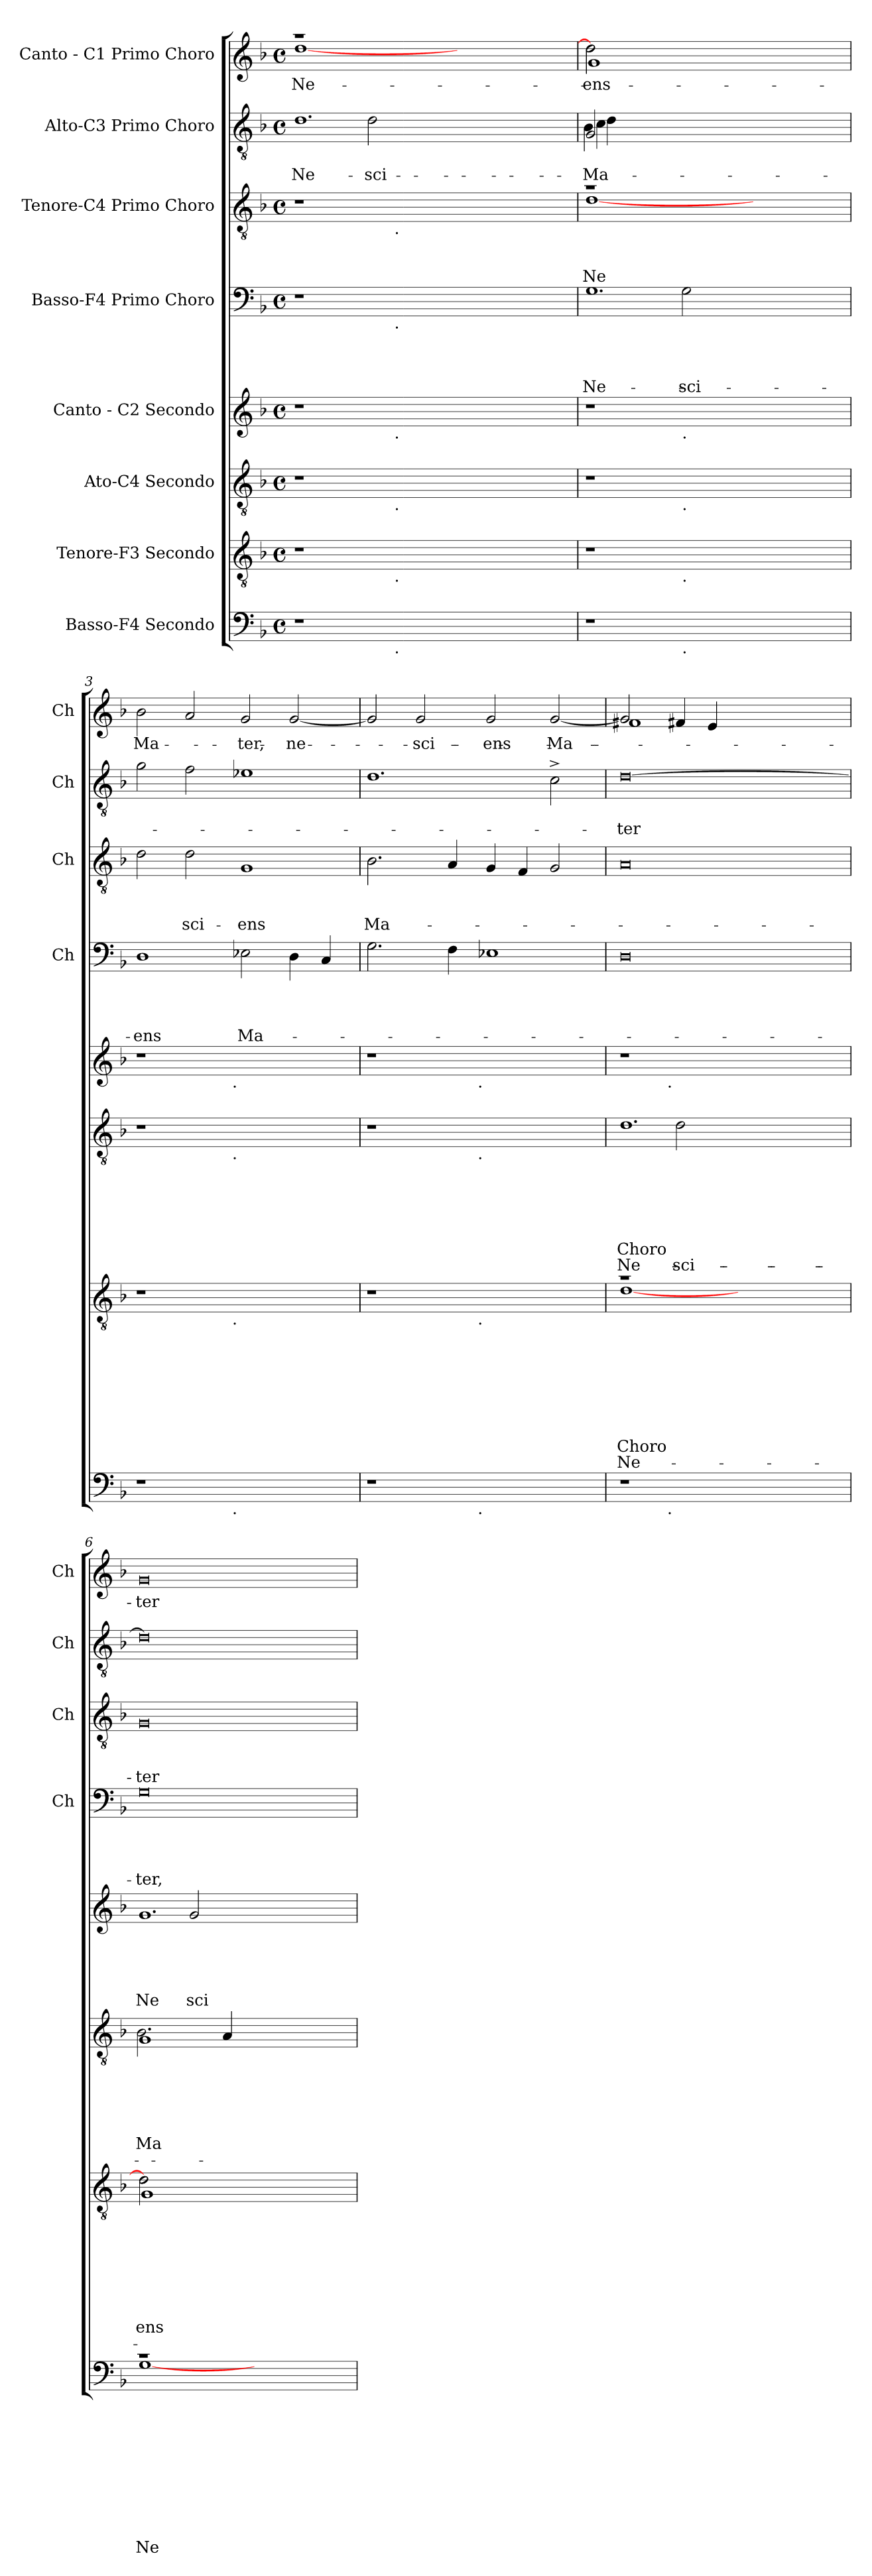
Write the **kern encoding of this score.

**kern	**text	**text	**text	**text	**text	**text	**text	**text	**text	**text	**kern	**text	**text	**text	**text	**text	**text	**text	**text	**text	**kern	**text	**text	**text	**text	**text	**text	**text	**kern	**text	**text	**text	**text	**text	**kern	**text	**text	**text	**text	**kern	**text	**text	**text	**kern	**text	**text	**kern	**text
*part8	*part8	*part8	*part8	*part8	*part8	*part8	*part8	*part8	*part8	*part8	*part7	*part7	*part7	*part7	*part7	*part7	*part7	*part7	*part7	*part7	*part6	*part6	*part6	*part6	*part6	*part6	*part6	*part6	*part5	*part5	*part5	*part5	*part5	*part5	*part4	*part4	*part4	*part4	*part4	*part3	*part3	*part3	*part3	*part2	*part2	*part2	*part1	*part1
*staff8	*staff8	*staff8	*staff8	*staff8	*staff8	*staff8	*staff8	*staff8	*staff8	*staff8	*staff7	*staff7	*staff7	*staff7	*staff7	*staff7	*staff7	*staff7	*staff7	*staff7	*staff6	*staff6	*staff6	*staff6	*staff6	*staff6	*staff6	*staff6	*staff5	*staff5	*staff5	*staff5	*staff5	*staff5	*staff4	*staff4	*staff4	*staff4	*staff4	*staff3	*staff3	*staff3	*staff3	*staff2	*staff2	*staff2	*staff1	*staff1
*I"Basso-F4 Secondo	*	*	*	*	*	*	*	*	*	*	*I"Tenore-F3 Secondo	*	*	*	*	*	*	*	*	*	*I"Ato-C4 Secondo	*	*	*	*	*	*	*	*I"Canto - C2 Secondo	*	*	*	*	*	*I"Basso-F4 Primo Choro	*	*	*	*	*I"Tenore-C4 Primo Choro	*	*	*	*I"Alto-C3 Primo Choro	*	*	*I"Canto - C1 Primo Choro	*
*	*	*	*	*	*	*	*	*	*	*	*	*	*	*	*	*	*	*	*	*	*	*	*	*	*	*	*	*	*	*	*	*	*	*	*I'Ch	*	*	*	*	*I'Ch	*	*	*	*I'Ch	*	*	*I'Ch	*
*clefF4	*	*	*	*	*	*	*	*	*	*	*clefGv2	*	*	*	*	*	*	*	*	*	*clefGv2	*	*	*	*	*	*	*	*clefG2	*	*	*	*	*	*clefF4	*	*	*	*	*clefGv2	*	*	*	*clefGv2	*	*	*clefG2	*
*k[b-]	*	*	*	*	*	*	*	*	*	*	*k[b-]	*	*	*	*	*	*	*	*	*	*k[b-]	*	*	*	*	*	*	*	*k[b-]	*	*	*	*	*	*k[b-]	*	*	*	*	*k[b-]	*	*	*	*k[b-]	*	*	*k[b-]	*
*F:	*	*	*	*	*	*	*	*	*	*	*F:	*	*	*	*	*	*	*	*	*	*F:	*	*	*	*	*	*	*	*F:	*	*	*	*	*	*F:	*	*	*	*	*F:	*	*	*	*F:	*	*	*F:	*
*M4/4	*	*	*	*	*	*	*	*	*	*	*M4/4	*	*	*	*	*	*	*	*	*	*M4/4	*	*	*	*	*	*	*	*M4/4	*	*	*	*	*	*M4/4	*	*	*	*	*M4/4	*	*	*	*M4/4	*	*	*M4/4	*
*met(c)	*	*	*	*	*	*	*	*	*	*	*met(c)	*	*	*	*	*	*	*	*	*	*met(c)	*	*	*	*	*	*	*	*met(c)	*	*	*	*	*	*met(c)	*	*	*	*	*met(c)	*	*	*	*met(c)	*	*	*met(c)	*
=1	=1	=1	=1	=1	=1	=1	=1	=1	=1	=1	=1	=1	=1	=1	=1	=1	=1	=1	=1	=1	=1	=1	=1	=1	=1	=1	=1	=1	=1	=1	=1	=1	=1	=1	=1	=1	=1	=1	=1	=1	=1	=1	=1	=1	=1	=1	=1	=1
!	!	!	!	!	!	!	!	!	!	!	!	!	!	!	!	!	!	!	!	!	!LO:TX:a:t=Choro	!	!	!	!	!	!	!	!	!	!	!	!	!	!	!	!	!	!	!	!	!	!	!	!	!	!	!
!	!	!	!	!	!	!	!	!	!	!	!	!	!	!	!	!	!	!	!	!	!	!	!	!	!	!	!	!	!	!	!	!	!	!	!	!	!	!	!	!	!	!	!	!	!	!LO:LY:b	!	!LO:LY:b
*^	*	*	*	*	*	*	*	*	*	*	*^	*	*	*	*	*	*	*	*	*	*^	*	*	*	*	*	*	*	*^	*	*	*	*	*	*^	*	*	*	*	*^	*	*	*	*^	*	*	*^	*
1r	2ryy	.	.	.	.	.	.	.	.	.	.	1r	2ryy	.	.	.	.	.	.	.	.	.	1r	2ryy	.	.	.	.	.	.	.	1r	2ryy	.	.	.	.	.	1r	2ryy	.	.	.	.	1r	2ryy	.	.	.	1.d	2ryy	.	Ne-	1raa	[>1dd	Ne-
!	!	!	!	!	!	!	!	!	!	!	!	!	!	!	!	!	!	!	!	!	!	!	!	!	!	!	!	!	!	!	!	!	!	!	!	!	!	!	!	!	!	!	!	!	!	!	!	!	!	!	!	!	!LO:LY:b	!	!	!
.	16.ryy	.	.	.	.	.	.	.	.	.	.	.	16.ryy	.	.	.	.	.	.	.	.	.	.	16.ryy	.	.	.	.	.	.	.	.	16.ryy	.	.	.	.	.	.	16.ryy	.	.	.	.	.	16.ryy	.	.	.	.	2d\	.	-sci-	.	.	.
!	!	!	!	!	!	!	!	!	!	!	!	!	!	!	!	!	!	!	!	!	!	!	!	!	!	!	!	!	!	!	!	!	!	!	!	!	!	!	!	!	!	!	!	!	!	!LO:TX:b:t=.	!	!	!	!	!	!	!	!	!	!
!	!	!	!	!	!	!	!	!	!	!	!	!	!	!	!	!	!	!	!	!	!	!	!	!	!	!	!	!	!	!	!	!	!	!	!	!	!	!	!	!LO:TX:b:t=.	!	!	!	!	!	!	!	!	!	!	!	!	!	!	!	!
!	!	!	!	!	!	!	!	!	!	!	!	!	!	!	!	!	!	!	!	!	!	!	!	!	!	!	!	!	!	!	!	!	!LO:TX:b:t=.	!	!	!	!	!	!	!	!	!	!	!	!	!	!	!	!	!	!	!	!	!	!	!
!	!	!	!	!	!	!	!	!	!	!	!	!	!	!	!	!	!	!	!	!	!	!	!	!LO:TX:b:t=.	!	!	!	!	!	!	!	!	!	!	!	!	!	!	!	!	!	!	!	!	!	!	!	!	!	!	!	!	!	!	!	!
!	!	!	!	!	!	!	!	!	!	!	!	!	!LO:TX:b:t=.	!	!	!	!	!	!	!	!	!	!	!	!	!	!	!	!	!	!	!	!	!	!	!	!	!	!	!	!	!	!	!	!	!	!	!	!	!	!	!	!	!	!	!
!	!LO:TX:b:t=.	!	!	!	!	!	!	!	!	!	!	!	!	!	!	!	!	!	!	!	!	!	!	!	!	!	!	!	!	!	!	!	!	!	!	!	!	!	!	!	!	!	!	!	!	!	!	!	!	!	!	!	!	!	!	!
.	2ryy	.	.	.	.	.	.	.	.	.	.	.	2ryy	.	.	.	.	.	.	.	.	.	.	2ryy	.	.	.	.	.	.	.	.	2ryy	.	.	.	.	.	.	2ryy	.	.	.	.	.	2ryy	.	.	.	.	.	.	.	.	.	.
2ryy	.	.	.	.	.	.	.	.	.	.	.	2ryy	.	.	.	.	.	.	.	.	.	.	2ryy	.	.	.	.	.	.	.	.	2ryy	.	.	.	.	.	.	2ryy	.	.	.	.	.	2ryy	.	.	.	.	.	2ryy	.	.	2ryy	2ryy	.
.	4ryy	.	.	.	.	.	.	.	.	.	.	.	4ryy	.	.	.	.	.	.	.	.	.	.	4ryy	.	.	.	.	.	.	.	.	4ryy	.	.	.	.	.	.	4ryy	.	.	.	.	.	4ryy	.	.	.	.	.	.	.	.	.	.
.	8ryy	.	.	.	.	.	.	.	.	.	.	.	8ryy	.	.	.	.	.	.	.	.	.	.	8ryy	.	.	.	.	.	.	.	.	8ryy	.	.	.	.	.	.	8ryy	.	.	.	.	.	8ryy	.	.	.	.	.	.	.	.	.	.
.	32ryy	.	.	.	.	.	.	.	.	.	.	.	32ryy	.	.	.	.	.	.	.	.	.	.	32ryy	.	.	.	.	.	.	.	.	32ryy	.	.	.	.	.	.	32ryy	.	.	.	.	.	32ryy	.	.	.	.	.	.	.	.	.	.
=2	=2	=2	=2	=2	=2	=2	=2	=2	=2	=2	=2	=2	=2	=2	=2	=2	=2	=2	=2	=2	=2	=2	=2	=2	=2	=2	=2	=2	=2	=2	=2	=2	=2	=2	=2	=2	=2	=2	=2	=2	=2	=2	=2	=2	=2	=2	=2	=2	=2	=2	=2	=2	=2	=2	=2	=2
!	!	!	!	!	!	!	!	!	!	!	!	!	!	!	!	!	!	!	!	!	!	!	!	!	!	!	!	!	!	!	!	!	!	!	!	!	!	!	!	!	!	!	!	!LO:LY:b	!	!	!	!	!LO:LY:b	!	!	!	!LO:LY:b	!	!	!
!	!	!	!	!	!	!	!	!	!	!	!	!	!	!	!	!	!	!	!	!	!	!	!	!	!	!	!	!	!	!	!	!	!	!	!	!	!	!	!	!	!	!	!	!	!	!	!	!	!	!	!	!	!LO:LY:b	!	!	!LO:LY:b
*	*	*	*	*	*	*	*	*	*	*	*	*	*	*	*	*	*	*	*	*	*	*	*	*	*	*	*	*	*	*	*	*	*	*	*	*	*	*	*	*	*	*	*	*	*	*	*	*	*	*^	*^	*	*	*	*^	*
!	!	!	!	!	!	!	!	!	!	!	!	!	!	!	!	!	!	!	!	!	!	!	!	!	!	!	!	!	!	!	!	!	!	!	!	!	!	!	!	!	!	!	!	!	!	!	!	!	!	!	!	!	!	!	!	!	!	!	!LO:LY:b
1r	2ryy	.	.	.	.	.	.	.	.	.	.	1r	2ryy	.	.	.	.	.	.	.	.	.	1r	2ryy	.	.	.	.	.	.	.	1r	2ryy	.	.	.	.	.	1.G	2ryy	.	.	.	Ne-	1ra	[>1d	.	.	Ne-	2G/	4B-\	4c\	4d\	.	Ma-	2dd\	2dd\]	1g	-ens
.	.	.	.	.	.	.	.	.	.	.	.	.	.	.	.	.	.	.	.	.	.	.	.	.	.	.	.	.	.	.	.	.	.	.	.	.	.	.	.	.	.	.	.	.	.	.	.	.	.	.	1ryy	1ryy	1ryy	.	.	.	.	.	.
!	!	!	!	!	!	!	!	!	!	!	!	!	!	!	!	!	!	!	!	!	!	!	!	!	!	!	!	!	!	!	!	!	!LO:TX:b:t=.	!	!	!	!	!	!	!	!	!	!	!	!	!	!	!	!	!	!	!	!	!	!	!	!	!	!
!	!	!	!	!	!	!	!	!	!	!	!	!	!	!	!	!	!	!	!	!	!	!	!	!LO:TX:b:t=.	!	!	!	!	!	!	!	!	!	!	!	!	!	!	!	!	!	!	!	!	!	!	!	!	!	!	!	!	!	!	!	!	!	!	!
!	!	!	!	!	!	!	!	!	!	!	!	!	!LO:TX:b:t=.	!	!	!	!	!	!	!	!	!	!	!	!	!	!	!	!	!	!	!	!	!	!	!	!	!	!	!	!	!	!	!	!	!	!	!	!	!	!	!	!	!	!	!	!	!	!
!	!LO:TX:b:t=.	!	!	!	!	!	!	!	!	!	!	!	!	!	!	!	!	!	!	!	!	!	!	!	!	!	!	!	!	!	!	!	!	!	!	!	!	!	!	!	!	!	!	!	!	!	!	!	!	!	!	!	!	!	!	!	!	!	!
!	!	!	!	!	!	!	!	!	!	!	!	!	!	!	!	!	!	!	!	!	!	!	!	!	!	!	!	!	!	!	!	!	!	!	!	!	!	!	!	!	!	!	!	!LO:LY:b	!	!	!	!	!	!	!	!	!	!	!	!	!	!	!
.	1ryy	.	.	.	.	.	.	.	.	.	.	.	1ryy	.	.	.	.	.	.	.	.	.	.	1ryy	.	.	.	.	.	.	.	.	1ryy	.	.	.	.	.	.	2G\	.	.	.	-sci-	.	.	.	.	.	1ryy	.	.	.	.	.	2ryy	2ryy	.	.
2ryy	.	.	.	.	.	.	.	.	.	.	.	2ryy	.	.	.	.	.	.	.	.	.	.	2ryy	.	.	.	.	.	.	.	.	2ryy	.	.	.	.	.	.	.	2ryy	.	.	.	.	2ryy	2ryy	.	.	.	.	.	.	.	.	.	2ryy	2ryy	2ryy	.
.	.	.	.	.	.	.	.	.	.	.	.	.	.	.	.	.	.	.	.	.	.	.	.	.	.	.	.	.	.	.	.	.	.	.	.	.	.	.	.	.	.	.	.	.	.	.	.	.	.	.	4ryy	4ryy	4ryy	.	.	.	.	.	.
*	*	*	*	*	*	*	*	*	*	*	*	*	*	*	*	*	*	*	*	*	*	*	*	*	*	*	*	*	*	*	*	*	*	*	*	*	*	*	*v	*v	*	*	*	*	*	*	*	*	*	*	*	*	*	*	*	*v	*v	*v	*
*	*	*	*	*	*	*	*	*	*	*	*	*	*	*	*	*	*	*	*	*	*	*	*	*	*	*	*	*	*	*	*	*	*	*	*	*	*	*	*	*	*	*	*	*v	*v	*	*	*	*	*	*	*	*	*	*	*
=3	=3	=3	=3	=3	=3	=3	=3	=3	=3	=3	=3	=3	=3	=3	=3	=3	=3	=3	=3	=3	=3	=3	=3	=3	=3	=3	=3	=3	=3	=3	=3	=3	=3	=3	=3	=3	=3	=3	=3	=3	=3	=3	=3	=3	=3	=3	=3	=3	=3	=3	=3	=3	=3	=3	=3
!	!	!	!	!	!	!	!	!	!	!	!	!	!	!	!	!	!	!	!	!	!	!	!	!	!	!	!	!	!	!	!	!	!	!	!	!	!	!	!	!	!	!	!LO:LY:b	!	!	!	!	!	!	!	!	!	!	!	!LO:LY:b
*	*	*	*	*	*	*	*	*	*	*	*	*	*	*	*	*	*	*	*	*	*	*	*	*	*	*	*	*	*	*	*	*	*	*	*	*	*	*	*	*	*	*	*	*	*	*	*	*v	*v	*v	*v	*	*	*	*
1r	2ryy	.	.	.	.	.	.	.	.	.	.	1r	2ryy	.	.	.	.	.	.	.	.	.	1r	2ryy	.	.	.	.	.	.	.	1r	2ryy	.	.	.	.	.	1D	.	.	.	-ens	2d\	.	.	.	2g\	.	.	2b-\	Ma-
!	!	!	!	!	!	!	!	!	!	!	!	!	!	!	!	!	!	!	!	!	!	!	!	!	!	!	!	!	!	!	!	!	!	!	!	!	!	!	!	!	!	!	!	!	!	!	!LO:LY:b	!	!	!	!	!
.	4...ryy	.	.	.	.	.	.	.	.	.	.	.	4...ryy	.	.	.	.	.	.	.	.	.	.	4...ryy	.	.	.	.	.	.	.	.	4...ryy	.	.	.	.	.	.	.	.	.	.	2d\	.	.	-sci-	2f\	.	.	2a/	.
!	!	!	!	!	!	!	!	!	!	!	!	!	!	!	!	!	!	!	!	!	!	!	!	!	!	!	!	!	!	!	!	!	!LO:TX:b:t=.	!	!	!	!	!	!	!	!	!	!	!	!	!	!	!	!	!	!	!
!	!	!	!	!	!	!	!	!	!	!	!	!	!	!	!	!	!	!	!	!	!	!	!	!LO:TX:b:t=.	!	!	!	!	!	!	!	!	!	!	!	!	!	!	!	!	!	!	!	!	!	!	!	!	!	!	!	!
!	!	!	!	!	!	!	!	!	!	!	!	!	!LO:TX:b:t=.	!	!	!	!	!	!	!	!	!	!	!	!	!	!	!	!	!	!	!	!	!	!	!	!	!	!	!	!	!	!	!	!	!	!	!	!	!	!	!
!	!LO:TX:b:t=.	!	!	!	!	!	!	!	!	!	!	!	!	!	!	!	!	!	!	!	!	!	!	!	!	!	!	!	!	!	!	!	!	!	!	!	!	!	!	!	!	!	!	!	!	!	!	!	!	!	!	!
.	1ryy	.	.	.	.	.	.	.	.	.	.	.	1ryy	.	.	.	.	.	.	.	.	.	.	1ryy	.	.	.	.	.	.	.	.	1ryy	.	.	.	.	.	.	.	.	.	.	.	.	.	.	.	.	.	.	.
!	!	!	!	!	!	!	!	!	!	!	!	!	!	!	!	!	!	!	!	!	!	!	!	!	!	!	!	!	!	!	!	!	!	!	!	!	!	!	!	!	!	!	!LO:LY:b	!	!	!	!LO:LY:b	!	!	!	!	!LO:LY:b
1ryy	.	.	.	.	.	.	.	.	.	.	.	1ryy	.	.	.	.	.	.	.	.	.	.	1ryy	.	.	.	.	.	.	.	.	1ryy	.	.	.	.	.	.	2E-X\	.	.	.	Ma-	1G	.	.	-ens	1e-X	.	.	2g/	-ter,
!	!	!	!	!	!	!	!	!	!	!	!	!	!	!	!	!	!	!	!	!	!	!	!	!	!	!	!	!	!	!	!	!	!	!	!	!	!	!	!	!	!	!	!	!	!	!	!	!	!	!	!	!LO:LY:b
.	.	.	.	.	.	.	.	.	.	.	.	.	.	.	.	.	.	.	.	.	.	.	.	.	.	.	.	.	.	.	.	.	.	.	.	.	.	.	4D\	.	.	.	.	.	.	.	.	.	.	.	[<2g/	ne-
.	.	.	.	.	.	.	.	.	.	.	.	.	.	.	.	.	.	.	.	.	.	.	.	.	.	.	.	.	.	.	.	.	.	.	.	.	.	.	4C/	.	.	.	.	.	.	.	.	.	.	.	.	.
.	32ryy	.	.	.	.	.	.	.	.	.	.	.	32ryy	.	.	.	.	.	.	.	.	.	.	32ryy	.	.	.	.	.	.	.	.	32ryy	.	.	.	.	.	.	.	.	.	.	.	.	.	.	.	.	.	.	.
=4	=4	=4	=4	=4	=4	=4	=4	=4	=4	=4	=4	=4	=4	=4	=4	=4	=4	=4	=4	=4	=4	=4	=4	=4	=4	=4	=4	=4	=4	=4	=4	=4	=4	=4	=4	=4	=4	=4	=4	=4	=4	=4	=4	=4	=4	=4	=4	=4	=4	=4	=4	=4
!	!	!	!	!	!	!	!	!	!	!	!	!	!	!	!	!	!	!	!	!	!	!	!	!	!	!	!	!	!	!	!	!	!	!	!	!	!	!	!	!	!	!	!	!	!	!	!LO:LY:b	!	!	!	!	!
1r	2ryy	.	.	.	.	.	.	.	.	.	.	1r	2ryy	.	.	.	.	.	.	.	.	.	1r	2ryy	.	.	.	.	.	.	.	1r	2ryy	.	.	.	.	.	2.G\	.	.	.	.	2.B-\	.	.	Ma-	1.d	.	.	2g/]	.
!	!	!	!	!	!	!	!	!	!	!	!	!	!	!	!	!	!	!	!	!	!	!	!	!	!	!	!	!	!	!	!	!	!	!	!	!	!	!	!	!	!	!	!	!	!	!	!	!	!	!	!	!LO:LY:b
.	4...ryy	.	.	.	.	.	.	.	.	.	.	.	4...ryy	.	.	.	.	.	.	.	.	.	.	4...ryy	.	.	.	.	.	.	.	.	4...ryy	.	.	.	.	.	.	.	.	.	.	.	.	.	.	.	.	.	2g/	-sci-
.	.	.	.	.	.	.	.	.	.	.	.	.	.	.	.	.	.	.	.	.	.	.	.	.	.	.	.	.	.	.	.	.	.	.	.	.	.	.	4F\	.	.	.	.	4A/	.	.	.	.	.	.	.	.
!	!	!	!	!	!	!	!	!	!	!	!	!	!	!	!	!	!	!	!	!	!	!	!	!	!	!	!	!	!	!	!	!	!LO:TX:b:t=.	!	!	!	!	!	!	!	!	!	!	!	!	!	!	!	!	!	!	!
!	!	!	!	!	!	!	!	!	!	!	!	!	!	!	!	!	!	!	!	!	!	!	!	!LO:TX:b:t=.	!	!	!	!	!	!	!	!	!	!	!	!	!	!	!	!	!	!	!	!	!	!	!	!	!	!	!	!
!	!	!	!	!	!	!	!	!	!	!	!	!	!LO:TX:b:t=.	!	!	!	!	!	!	!	!	!	!	!	!	!	!	!	!	!	!	!	!	!	!	!	!	!	!	!	!	!	!	!	!	!	!	!	!	!	!	!
!	!LO:TX:b:t=.	!	!	!	!	!	!	!	!	!	!	!	!	!	!	!	!	!	!	!	!	!	!	!	!	!	!	!	!	!	!	!	!	!	!	!	!	!	!	!	!	!	!	!	!	!	!	!	!	!	!	!
.	1ryy	.	.	.	.	.	.	.	.	.	.	.	1ryy	.	.	.	.	.	.	.	.	.	.	1ryy	.	.	.	.	.	.	.	.	1ryy	.	.	.	.	.	.	.	.	.	.	.	.	.	.	.	.	.	.	.
!	!	!	!	!	!	!	!	!	!	!	!	!	!	!	!	!	!	!	!	!	!	!	!	!	!	!	!	!	!	!	!	!	!	!	!	!	!	!	!	!	!	!	!	!	!	!	!	!	!	!	!	!LO:LY:b
1ryy	.	.	.	.	.	.	.	.	.	.	.	1ryy	.	.	.	.	.	.	.	.	.	.	1ryy	.	.	.	.	.	.	.	.	1ryy	.	.	.	.	.	.	1E-X	.	.	.	.	4G/	.	.	.	.	.	.	2g/	-ens
.	.	.	.	.	.	.	.	.	.	.	.	.	.	.	.	.	.	.	.	.	.	.	.	.	.	.	.	.	.	.	.	.	.	.	.	.	.	.	.	.	.	.	.	4F/	.	.	.	.	.	.	.	.
!	!	!	!	!	!	!	!	!	!	!	!	!	!	!	!	!	!	!	!	!	!	!	!	!	!	!	!	!	!	!	!	!	!	!	!	!	!	!	!	!	!	!	!	!	!	!	!	!	!	!	!	!LO:LY:b
.	.	.	.	.	.	.	.	.	.	.	.	.	.	.	.	.	.	.	.	.	.	.	.	.	.	.	.	.	.	.	.	.	.	.	.	.	.	.	.	.	.	.	.	2G/	.	.	.	2c^>\	.	.	[<2g/	Ma-
.	32ryy	.	.	.	.	.	.	.	.	.	.	.	32ryy	.	.	.	.	.	.	.	.	.	.	32ryy	.	.	.	.	.	.	.	.	32ryy	.	.	.	.	.	.	.	.	.	.	.	.	.	.	.	.	.	.	.
=5	=5	=5	=5	=5	=5	=5	=5	=5	=5	=5	=5	=5	=5	=5	=5	=5	=5	=5	=5	=5	=5	=5	=5	=5	=5	=5	=5	=5	=5	=5	=5	=5	=5	=5	=5	=5	=5	=5	=5	=5	=5	=5	=5	=5	=5	=5	=5	=5	=5	=5	=5	=5
!	!	!	!	!	!	!	!	!	!	!	!	!	!	!	!	!	!	!	!	!	!LO:LY:b:rj	!LO:LY:b:rj	!	!	!	!	!	!	!	!LO:LY:b:rj	!LO:LY:b:rj	!	!	!	!	!	!	!	!	!	!	!	!	!	!	!	!	!	!	!LO:LY:b	!	!
*	*	*	*	*	*	*	*	*	*	*	*	*	*	*	*	*	*	*	*	*	*	*	*	*	*	*	*	*	*	*	*	*	*	*	*	*	*	*	*	*	*	*	*	*	*	*	*	*	*	*	*^	*
1r	4...ryy	.	.	.	.	.	.	.	.	.	.	1ra	[<1d	.	.	.	.	.	.	.	Choro	Ne-	1.d	2ryy	.	.	.	.	.	Choro	Ne-	1r	4...ryy	.	.	.	.	.	0D	.	.	.	.	0A	.	.	.	[<0d	.	-ter	2g/]	1f#	.
!	!	!	!	!	!	!	!	!	!	!	!	!	!	!	!	!	!	!	!	!	!	!	!	!	!	!	!	!	!	!	!	!	!LO:TX:b:t=.	!	!	!	!	!	!	!	!	!	!	!	!	!	!	!	!	!	!	!	!
!	!LO:TX:b:t=.	!	!	!	!	!	!	!	!	!	!	!	!	!	!	!	!	!	!	!	!	!	!	!	!	!	!	!	!	!	!	!	!	!	!	!	!	!	!	!	!	!	!	!	!	!	!	!	!	!	!	!	!
.	1ryy	.	.	.	.	.	.	.	.	.	.	.	.	.	.	.	.	.	.	.	.	.	.	.	.	.	.	.	.	.	.	.	1ryy	.	.	.	.	.	.	.	.	.	.	.	.	.	.	.	.	.	.	.	.
!	!	!	!	!	!	!	!	!	!	!	!	!	!	!	!	!	!	!	!	!	!	!	!	!	!	!	!	!	!	!	!LO:LY:b	!	!	!	!	!	!	!	!	!	!	!	!	!	!	!	!	!	!	!	!	!	!
.	.	.	.	.	.	.	.	.	.	.	.	.	.	.	.	.	.	.	.	.	.	.	.	2d\	.	.	.	.	.	.	-sci-	.	.	.	.	.	.	.	.	.	.	.	.	.	.	.	.	.	.	.	4f#X/	.	.
.	.	.	.	.	.	.	.	.	.	.	.	.	.	.	.	.	.	.	.	.	.	.	.	.	.	.	.	.	.	.	.	.	.	.	.	.	.	.	.	.	.	.	.	.	.	.	.	.	.	.	4e/	.	.
1ryy	.	.	.	.	.	.	.	.	.	.	.	1ryy	1ryy	.	.	.	.	.	.	.	.	.	.	2ryy	.	.	.	.	.	.	.	1ryy	.	.	.	.	.	.	.	.	.	.	.	.	.	.	.	.	.	.	1ryy	1ryy	.
.	2ryy	.	.	.	.	.	.	.	.	.	.	.	.	.	.	.	.	.	.	.	.	.	.	.	.	.	.	.	.	.	.	.	2ryy	.	.	.	.	.	.	.	.	.	.	.	.	.	.	.	.	.	.	.	.
.	.	.	.	.	.	.	.	.	.	.	.	.	.	.	.	.	.	.	.	.	.	.	2ryy	2ryy	.	.	.	.	.	.	.	.	.	.	.	.	.	.	.	.	.	.	.	.	.	.	.	.	.	.	.	.	.
.	32ryy	.	.	.	.	.	.	.	.	.	.	.	.	.	.	.	.	.	.	.	.	.	.	.	.	.	.	.	.	.	.	.	32ryy	.	.	.	.	.	.	.	.	.	.	.	.	.	.	.	.	.	.	.	.
!!LO:LB:g=z
=6	=6	=6	=6	=6	=6	=6	=6	=6	=6	=6	=6	=6	=6	=6	=6	=6	=6	=6	=6	=6	=6	=6	=6	=6	=6	=6	=6	=6	=6	=6	=6	=6	=6	=6	=6	=6	=6	=6	=6	=6	=6	=6	=6	=6	=6	=6	=6	=6	=6	=6	=6	=6	=6
!	!	!	!	!	!	!	!	!	!	!	!	!	!	!	!	!	!	!	!	!	!	!	!	!	!	!	!	!	!	!	!	!	!	!	!	!	!	!	!	!	!	!	!	!	!	!	!	!	!	!	!LO:TX:a:t=Choro	!	!
!	!	!	!	!	!	!	!	!	!	!	!LO:LY:b	!	!	!	!	!	!	!	!	!	!LO:LY:b	!	!	!	!	!	!	!	!	!	!	!	!	!	!	!	!	!	!	!	!	!	!	!	!	!	!	!	!	!	!	!	!
*	*	*	*	*	*	*	*	*	*	*	*	*	*^	*	*	*	*	*	*	*	*	*	*	*	*	*	*	*	*	*	*	*	*	*	*	*	*	*	*	*	*	*	*	*	*	*	*	*	*	*	*	*	*
!	!	!	!	!	!	!	!	!	!	!	!	!	!	!	!	!	!	!	!	!	!	!LO:LY:b	!	!	!	!	!	!	!	!	!LO:LY:b	!	!	!	!	!	!	!	!	!	!	!	!	!	!	!	!	!	!	!	!	!	!	!
!	!	!	!	!	!	!	!	!	!	!	!	!	!	!	!	!	!	!	!	!	!	!	!	!	!	!	!	!	!	!	!LO:LY:b	!	!	!	!	!	!	!	!LO:LY:b	!	!	!	!	!LO:LY:b	!	!	!	!LO:LY:b	!	!	!	!	!	!LO:LY:b
*	*	*	*	*	*	*	*	*	*	*	*	*	*	*	*	*	*	*	*	*	*	*	*	*	*	*	*	*	*	*	*	*	*	*	*	*	*	*	*	*	*	*	*	*	*	*	*	*	*	*	*	*v	*v	*
1rc	[>1G	.	.	.	.	.	.	.	.	.	Ne-	2d\	2d\]	1G	.	.	.	.	.	.	.	-ens	.	1G	2.B-\	.	.	.	.	.	Ma-	.	1.g	2ryy	.	.	.	.	Ne-	0G	.	.	.	-ter,	0G	.	.	-ter	0d]	.	.	0g	-ter
!	!	!	!	!	!	!	!	!	!	!	!	!	!	!	!	!	!	!	!	!	!	!	!	!	!	!	!	!	!	!	!	!	!	!	!	!	!	!	!LO:LY:b	!	!	!	!	!	!	!	!	!	!	!	!	!	!
.	.	.	.	.	.	.	.	.	.	.	.	1ryy	1ryy	.	.	.	.	.	.	.	.	.	.	.	.	.	.	.	.	.	.	.	.	2g/	.	.	.	.	-sci-	.	.	.	.	.	.	.	.	.	.	.	.	.	.
.	.	.	.	.	.	.	.	.	.	.	.	.	.	.	.	.	.	.	.	.	.	.	.	.	4A/	.	.	.	.	.	.	.	.	.	.	.	.	.	.	.	.	.	.	.	.	.	.	.	.	.	.	.	.
1ryy	1ryy	.	.	.	.	.	.	.	.	.	.	.	.	1ryy	.	.	.	.	.	.	.	.	.	1ryy	1ryy	.	.	.	.	.	.	.	.	2ryy	.	.	.	.	.	.	.	.	.	.	.	.	.	.	.	.	.	.	.
.	.	.	.	.	.	.	.	.	.	.	.	2ryy	2ryy	.	.	.	.	.	.	.	.	.	.	.	.	.	.	.	.	.	.	.	2ryy	2ryy	.	.	.	.	.	.	.	.	.	.	.	.	.	.	.	.	.	.	.
*v	*v	*	*	*	*	*	*	*	*	*	*	*	*	*	*	*	*	*	*	*	*	*	*	*v	*v	*	*	*	*	*	*	*	*v	*v	*	*	*	*	*	*	*	*	*	*	*	*	*	*	*	*	*	*	*
*	*	*	*	*	*	*	*	*	*	*	*v	*v	*v	*	*	*	*	*	*	*	*	*	*	*	*	*	*	*	*	*	*	*	*	*	*	*	*	*	*	*	*	*	*	*	*	*	*	*	*	*
=	=	=	=	=	=	=	=	=	=	=	=	=	=	=	=	=	=	=	=	=	=	=	=	=	=	=	=	=	=	=	=	=	=	=	=	=	=	=	=	=	=	=	=	=	=	=	=	=
*-	*-	*-	*-	*-	*-	*-	*-	*-	*-	*-	*-	*-	*-	*-	*-	*-	*-	*-	*-	*-	*-	*-	*-	*-	*-	*-	*-	*-	*-	*-	*-	*-	*-	*-	*-	*-	*-	*-	*-	*-	*-	*-	*-	*-	*-	*-	*-	*-
